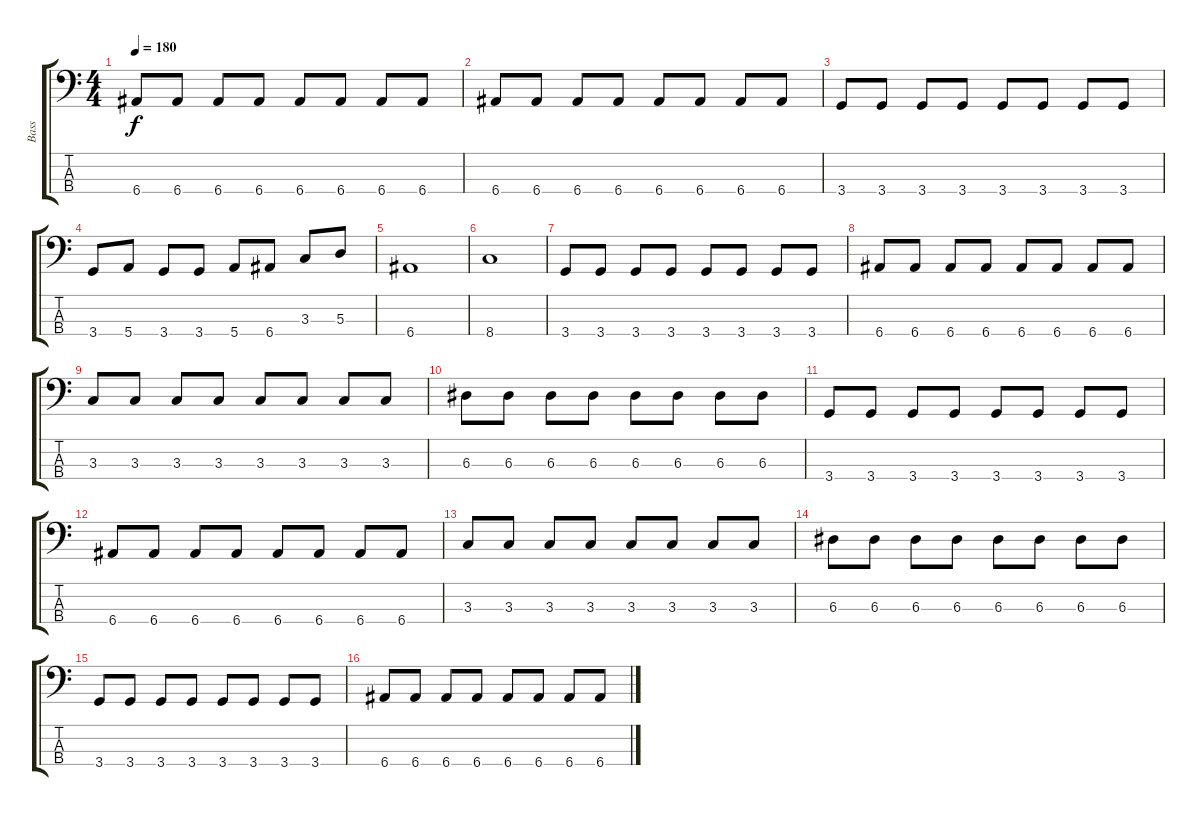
\track ("Bass" "Bass") {instrument electricbasspick}
\staff {score tabs}
\tuning (G2 D2 A1 E1) {hide}
\ts (4 4)
\tempo 180
\clef f4
\ks c
6.4.8{dy f} 6.4.8 6.4.8 6.4.8 6.4.8 6.4.8 6.4.8 6.4.8 |
6.4.8 6.4.8 6.4.8 6.4.8 6.4.8 6.4.8 6.4.8 6.4.8 |
3.4.8 3.4.8 3.4.8 3.4.8 3.4.8 3.4.8 3.4.8 3.4.8 |
3.4.8 5.4.8 3.4.8 3.4.8 5.4.8 6.4.8 3.3.8 5.3.8 |
6.4.1 |
8.4.1 |
3.4.8 3.4.8 3.4.8 3.4.8 3.4.8 3.4.8 3.4.8 3.4.8 |
6.4.8 6.4.8 6.4.8 6.4.8 6.4.8 6.4.8 6.4.8 6.4.8 |
3.3.8 3.3.8 3.3.8 3.3.8 3.3.8 3.3.8 3.3.8 3.3.8 |
6.3.8 6.3.8 6.3.8 6.3.8 6.3.8 6.3.8 6.3.8 6.3.8 |
3.4.8 3.4.8 3.4.8 3.4.8 3.4.8 3.4.8 3.4.8 3.4.8 |
6.4.8 6.4.8 6.4.8 6.4.8 6.4.8 6.4.8 6.4.8 6.4.8 |
3.3.8 3.3.8 3.3.8 3.3.8 3.3.8 3.3.8 3.3.8 3.3.8 |
6.3.8 6.3.8 6.3.8 6.3.8 6.3.8 6.3.8 6.3.8 6.3.8 |
3.4.8 3.4.8 3.4.8 3.4.8 3.4.8 3.4.8 3.4.8 3.4.8 |
6.4.8 6.4.8 6.4.8 6.4.8 6.4.8 6.4.8 6.4.8 6.4.8
